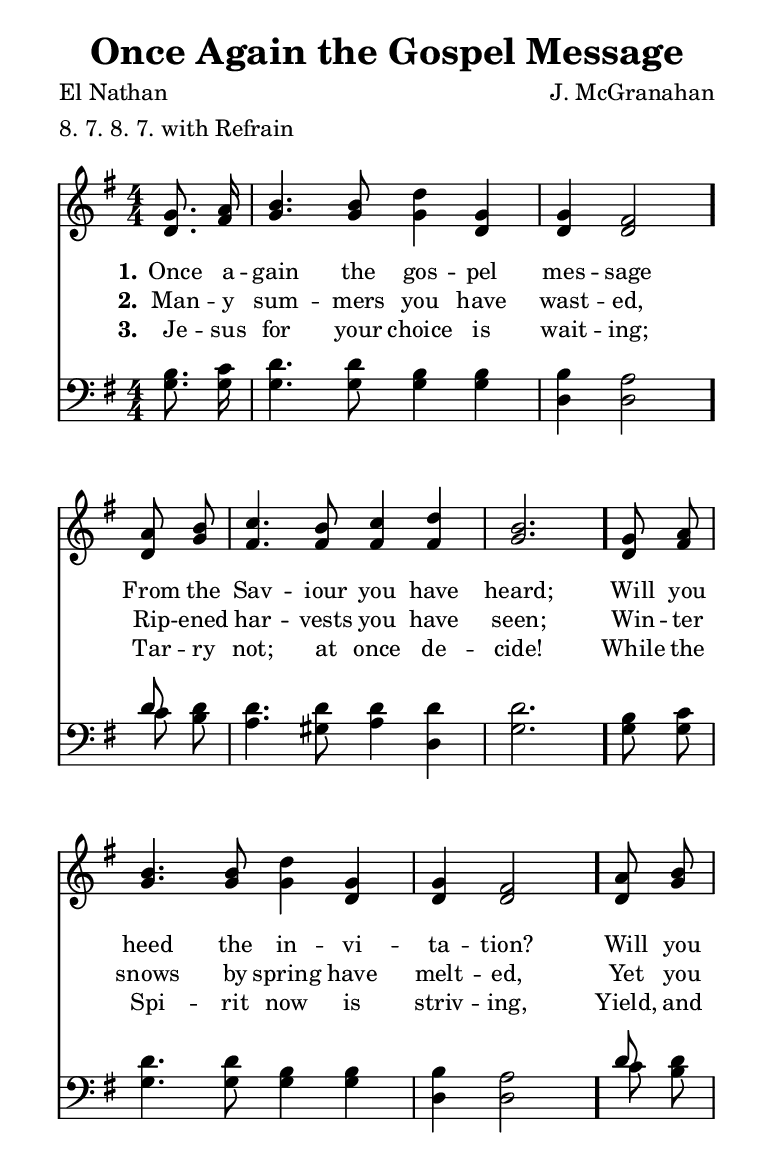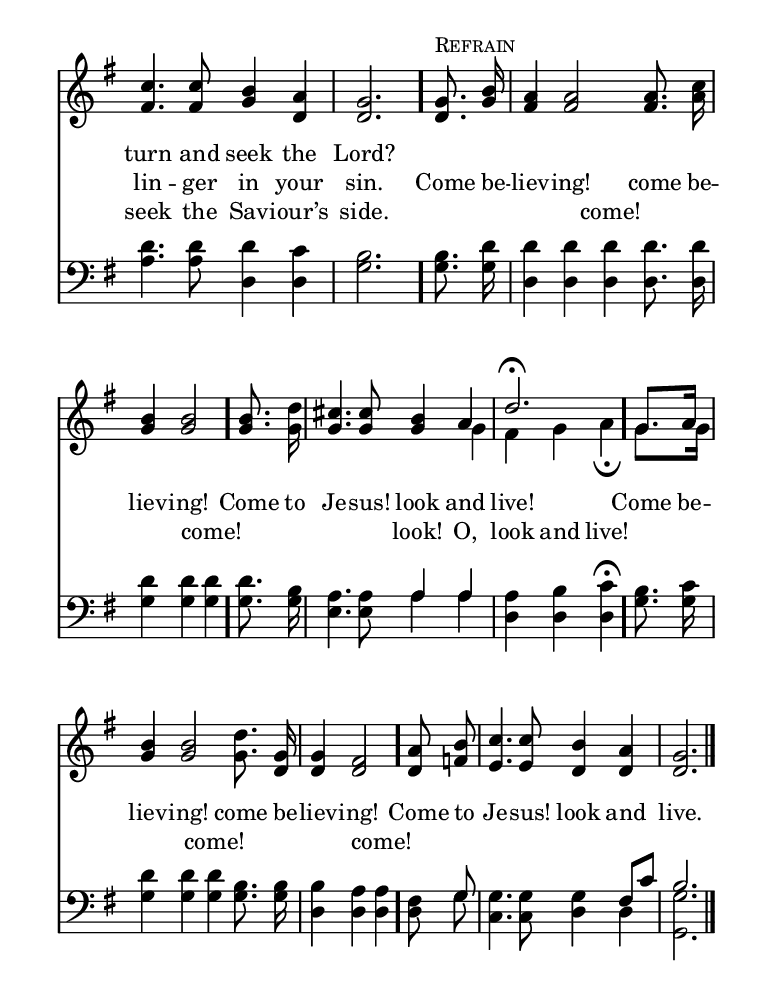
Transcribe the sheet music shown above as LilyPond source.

\include "common/global.ily"
\paper {
  \include "common/paper.ily"
}

\header{
  hymnnumber = "111"
  title = "Once Again the Gospel Message"
  tunename = "Come Believing"
  meter = "8. 7. 8. 7. with Refrain"
  poet = "El Nathan"
  composer = "J. McGranahan"
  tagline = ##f
}

ta = { \tempo 4=80 }
tb = { \tempo 4=40 }

global = {
  \include "common/overrides.ily"
  \override Staff.TimeSignature.style = #'numbered
  \time 4/4
  \override Score.MetronomeMark.transparent = ##t % hide all fermata changes too
  \ta
  \key g \major
  \partial 4
  \autoBeamOff
}

notesSoprano = {
\global
\relative c'' {

  g8. a16 | b4. b8 d4 g,4 | g fis2
  a8 b | c4. b8 c4 d | b2.
  g8 a | b4. b8 d4 g,4 | g fis2
  a8 b | c4. c8 b4 a | g2.

  << s^\markup { \small \caps "Refrain" }
  { g8. b16 | a4 a2 a8. c16 | b4 b2 } >>
  b8. d16 | cis4. cis8 b4 a | d2. \fermata
  g,8. a16 | b4 b2 d8. g,16 | g4 fis2
  a8 b | c4. c8 b4 a | g2.

  \bar "|."

}
}

notesAlto = {
\global
\relative e' {

  d8. fis16 | g4. g8 g4 d | d d2
  d8 g | fis4. fis8 fis4 fis | g2.
  d8 fis | g4. g8 g4 d | d d2
  d8 g | fis4. fis8 g4 d | d2.

  d8. g16 | fis4 fis2 fis8. a16 g4 g2
  g8. g16 | g4. g8 g4 g | fis g \tb a \fermata \ta
  g8. g16 | g4 g2 g8. d16 | d4 d2
  d8 f | e4. e8 d4 d | d2.

}
}

notesTenor = {
\global
\relative a {

  b8. c16 | d4. d8 b4 b | b a2
  d8 d | d4. d8 d4 d | d2.
  b8 c | d4. d8 b4 b | b a2
  d8 d | d4. d8 d4 c | b2.

  b8. d16 | d4 d d d8. d16 | d4 d d
  d8. b16 | a4. a8 a4 a | a b c
  b8. c16 | d4 d d b8. b16 | b4 a a
  fis8 g | g4. g8 g4 fis8[ c'] | b2.

}
}

notesBass = {
\global
\relative f {

  g8. g16 | g4. g8 g4 g | d4 d2
  c'8 b | a4. gis8 a4 d, | g2.
  g8 g | g4. g8 g4 g | d4 d2
  c'8 b | a4. a8 d,4 d | g2.

  g8. g16 | d4 d d d8. d16 | g4 g g
  g8. g16 | e4. e8 a4 a | d,4 d d \fermata
  g8. g16 | g4 g g g8. g16 | d4 d d
  d8 g | c,4. c8 d4 d | << g2. g,2. >>

}
}

Refrain = \lyricmode {

Come be -- liev -- ing! come be -- liev -- ing! \bar "."
Come to Je -- sus! look and live! \bar "."
Come be -- liev -- ing! come be -- liev -- ing! \bar "."
Come to Je -- sus! look and live. \bar "."

}

wordsA = \lyricmode {
\set stanza = "1."

Once a -- gain the gos -- pel mes -- sage \bar "."
From the Sav -- iour you have heard; \bar "."
Will you heed the in -- vi -- ta -- tion? \bar "."
Will you turn and seek the Lord? \bar "."

}

wordsB = \lyricmode {
\set stanza = "2."

Man -- y sum -- mers you have wast -- ed,
Rip -- ened har -- vests you have seen;
Win -- ter snows by spring have melt -- ed,
Yet you lin -- ger in your sin.

\Refrain

}

wordsC = \lyricmode {
\set stanza = "3."

Je -- sus for your choice is wait -- ing;
Tar -- ry not; at once de -- cide!
While the Spi -- rit now is striv -- ing,
Yield, and seek the Sav -- iour’s side.

}

underWords = \lyricmode {

{ \repeat unfold 34 { \skip 4 } }
come!
{ \repeat unfold 4 { \skip 4 } }
come!
{ \repeat unfold 4 { \skip 4 } }
look! O, look and live!
{ \repeat unfold 4 { \skip 4 } }
come!
{ \repeat unfold 4 { \skip 4 } }
come!

}

\score {
  \context ChoirStaff <<
    \context Staff = upper <<
      \set ChoirStaff.systemStartDelimiter = #'SystemStartBar
      \partcombine #'(2 . 9) \notesSoprano \notesAlto
      \context NullVoice = sopranos { \voiceOne << \notesSoprano >> }
      \context NullVoice = altos { \voiceTwo << \notesAlto >> }
      \context Lyrics = one   \lyricsto sopranos \wordsA
      \context Lyrics = two   \lyricsto sopranos \wordsB
      \context Lyrics = three \lyricsto sopranos \wordsC
    >>
    \context Staff = men <<
      \clef bass
      \partcombine #'(2 . 9) \notesTenor \notesBass
      \context NullVoice = tenors { \voiceOne << \notesTenor >> }
      \context NullVoice = basses { \voiceTwo << \notesBass >> }
    >>
    \context Lyrics = three \lyricsto tenors \underWords
  >>
  \layout {
    \include "common/layout.ily"
  }
  \midi{
    \include "common/midi.ily"
  }
}

\version "2.19.49"  % necessary for upgrading to future LilyPond versions.

% vi:set et ts=2 sw=2 ai nocindent syntax=lilypond:
